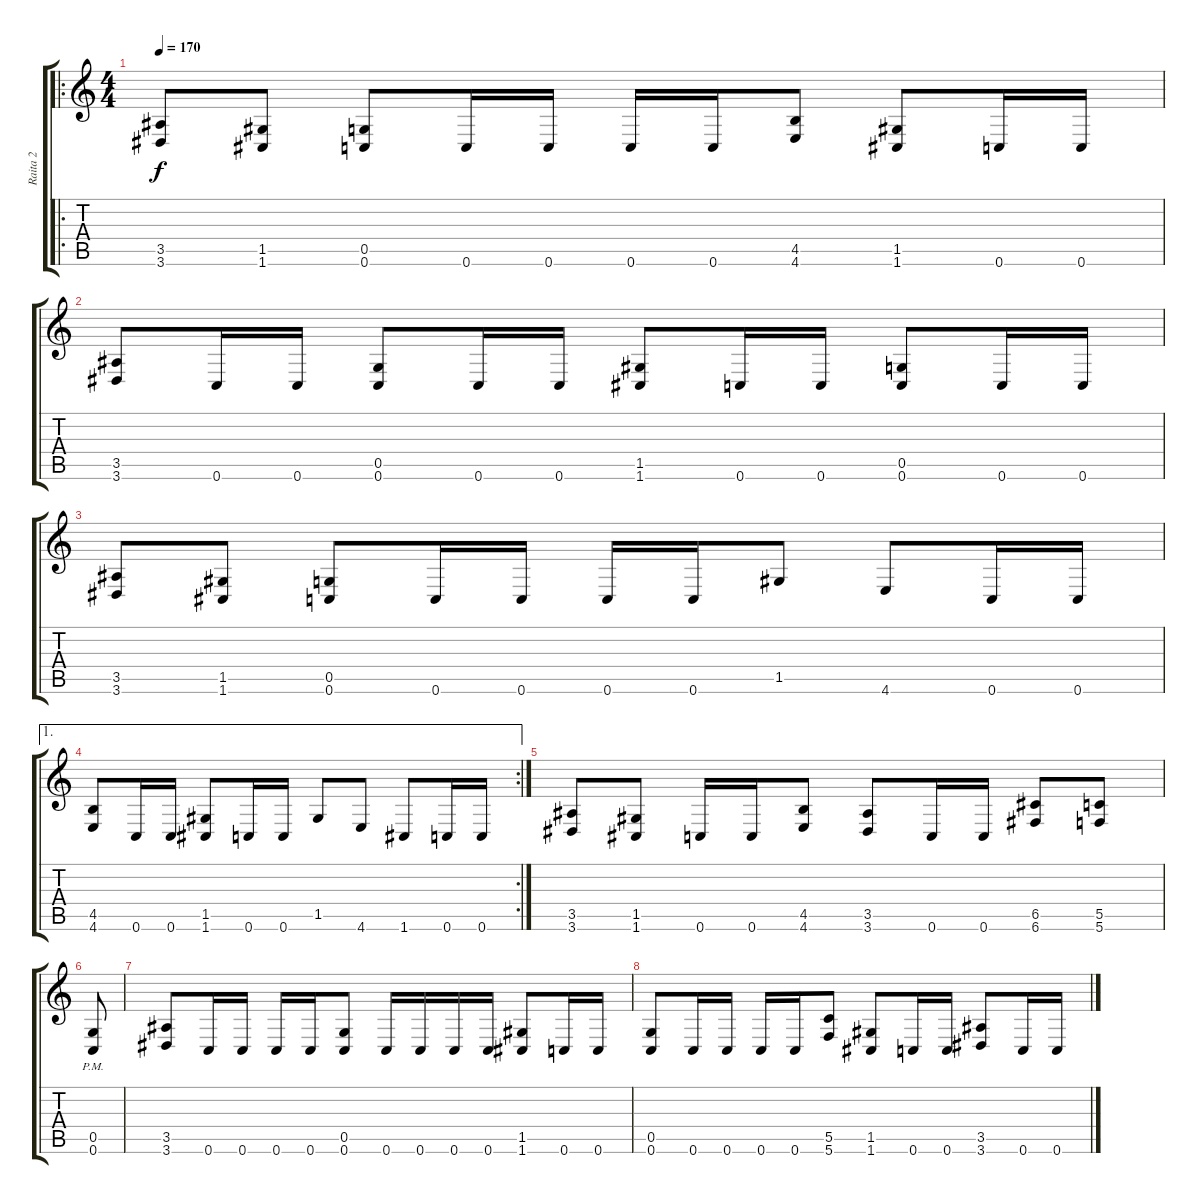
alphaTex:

\track ("Raita 2" "Raita 2") {instrument distortionguitar}
\staff {score tabs}
\tuning (D4 A3 F3 C3 G2 C2) {hide}
\ro
\ts (4 4)
\tempo 170
\clef g2
\ks c
(3.5 3.6).8{dy f} (1.5 1.6).8 (0.5 0.6).8 0.6.16 0.6.16 0.6.16 0.6.16 (4.5 4.6).8 (1.5 1.6).8 0.6.16 0.6.16 |
(3.5 3.6).8 0.6.16 0.6.16 (0.5 0.6).8 0.6.16 0.6.16 (1.5 1.6).8 0.6.16 0.6.16 (0.5 0.6).8 0.6.16 0.6.16 |
(3.5 3.6).8 (1.5 1.6).8 (0.5 0.6).8 0.6.16 0.6.16 0.6.16 0.6.16 1.5.8 4.6.8 0.6.16 0.6.16 |
\ae 1
\rc 2
(4.5 4.6).8 0.6.16 0.6.16 (1.5 1.6).8 0.6.16 0.6.16 1.5.8 4.6.8 1.6.8 0.6.16 0.6.16 |
(3.5 3.6).8 (1.5 1.6).8 0.6.16 0.6.16 (4.5 4.6).8 (3.5 3.6).8 0.6.16 0.6.16 (6.5 6.6).8 (5.5 5.6).8 |
(0.5{pm} 0.6{pm}).8 |
(3.5 3.6).8 0.6.16 0.6.16 0.6.16 0.6.16 (0.5 0.6).8 0.6.16 0.6.16 0.6.16 0.6.16 (1.5 1.6).8 0.6.16 0.6.16 |
(0.5 0.6).8 0.6.16 0.6.16 0.6.16 0.6.16 (5.5 5.6).8 (1.5 1.6).8 0.6.16 0.6.16 (3.5 3.6).8 0.6.16 0.6.16
